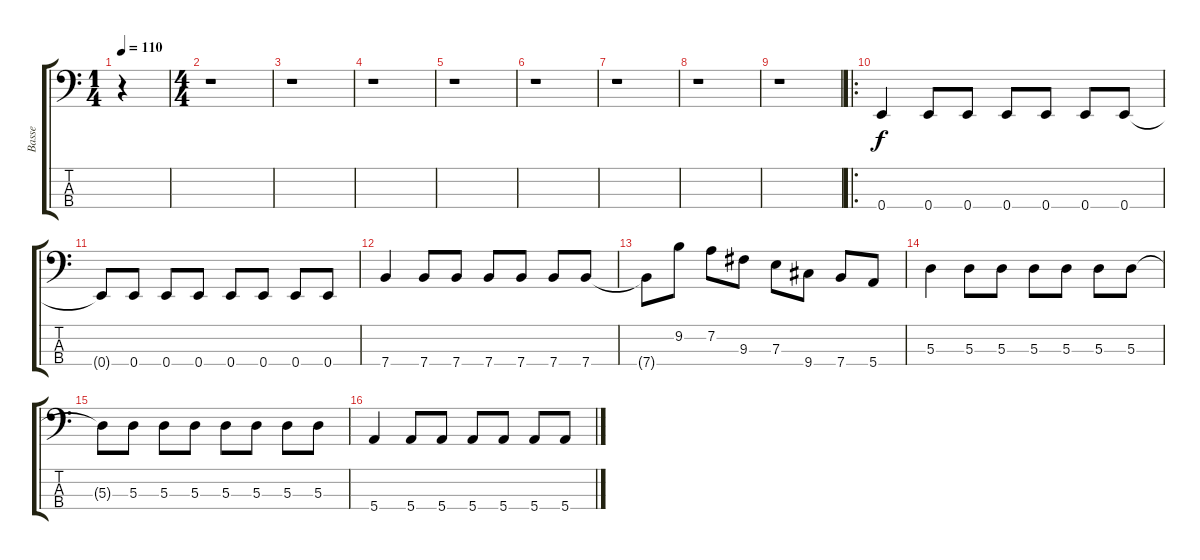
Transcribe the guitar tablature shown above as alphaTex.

\track ("Basse" "Basse") {instrument electricbasspick}
\staff {score tabs}
\tuning (G2 D2 A1 E1) {hide}
\ts (1 4)
\tempo 110
\clef f4
\ks c
r.4{dy f instrument electricbasspick} |
\ts (4 4)
r.1 |
r.1 |
r.1 |
r.1 |
r.1 |
r.1 |
r.1 |
r.1 |
\ro
0.4.4 0.4.8 0.4.8 0.4.8 0.4.8 0.4.8 0.4.8 |
0.4{t}.8 0.4.8 0.4.8 0.4.8 0.4.8 0.4.8 0.4.8 0.4.8 |
7.4.4 7.4.8 7.4.8 7.4.8 7.4.8 7.4.8 7.4.8 |
7.4{t}.8 9.2.8 7.2.8 9.3.8 7.3.8 9.4.8 7.4.8 5.4.8 |
5.3.4 5.3.8 5.3.8 5.3.8 5.3.8 5.3.8 5.3.8 |
5.3{t}.8 5.3.8 5.3.8 5.3.8 5.3.8 5.3.8 5.3.8 5.3.8 |
5.4.4 5.4.8 5.4.8 5.4.8 5.4.8 5.4.8 5.4.8
